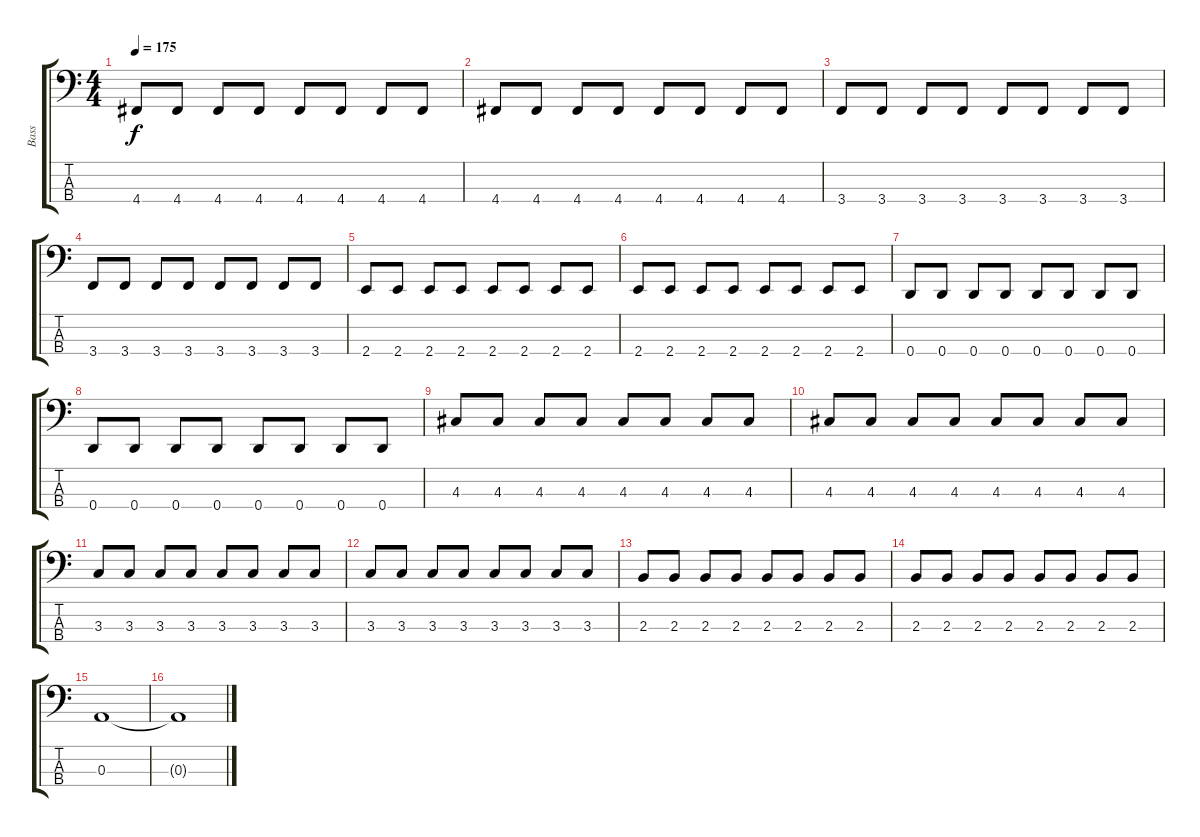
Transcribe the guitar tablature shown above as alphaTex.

\track ("Bass" "Bass") {instrument electricbasspick}
\staff {score tabs}
\tuning (G2 D2 A1 D1) {hide}
\ts (4 4)
\tempo 175
\clef f4
\ks c
4.4.8{dy f} 4.4.8 4.4.8 4.4.8 4.4.8 4.4.8 4.4.8 4.4.8 |
4.4.8 4.4.8 4.4.8 4.4.8 4.4.8 4.4.8 4.4.8 4.4.8 |
3.4.8 3.4.8 3.4.8 3.4.8 3.4.8 3.4.8 3.4.8 3.4.8 |
3.4.8 3.4.8 3.4.8 3.4.8 3.4.8 3.4.8 3.4.8 3.4.8 |
2.4.8 2.4.8 2.4.8 2.4.8 2.4.8 2.4.8 2.4.8 2.4.8 |
2.4.8 2.4.8 2.4.8 2.4.8 2.4.8 2.4.8 2.4.8 2.4.8 |
0.4.8 0.4.8 0.4.8 0.4.8 0.4.8 0.4.8 0.4.8 0.4.8 |
0.4.8 0.4.8 0.4.8 0.4.8 0.4.8 0.4.8 0.4.8 0.4.8 |
\section ("" "")
4.3.8 4.3.8 4.3.8 4.3.8 4.3.8 4.3.8 4.3.8 4.3.8 |
4.3.8 4.3.8 4.3.8 4.3.8 4.3.8 4.3.8 4.3.8 4.3.8 |
3.3.8 3.3.8 3.3.8 3.3.8 3.3.8 3.3.8 3.3.8 3.3.8 |
3.3.8 3.3.8 3.3.8 3.3.8 3.3.8 3.3.8 3.3.8 3.3.8 |
2.3.8 2.3.8 2.3.8 2.3.8 2.3.8 2.3.8 2.3.8 2.3.8 |
2.3.8 2.3.8 2.3.8 2.3.8 2.3.8 2.3.8 2.3.8 2.3.8 |
0.3.1 |
0.3{t}.1
